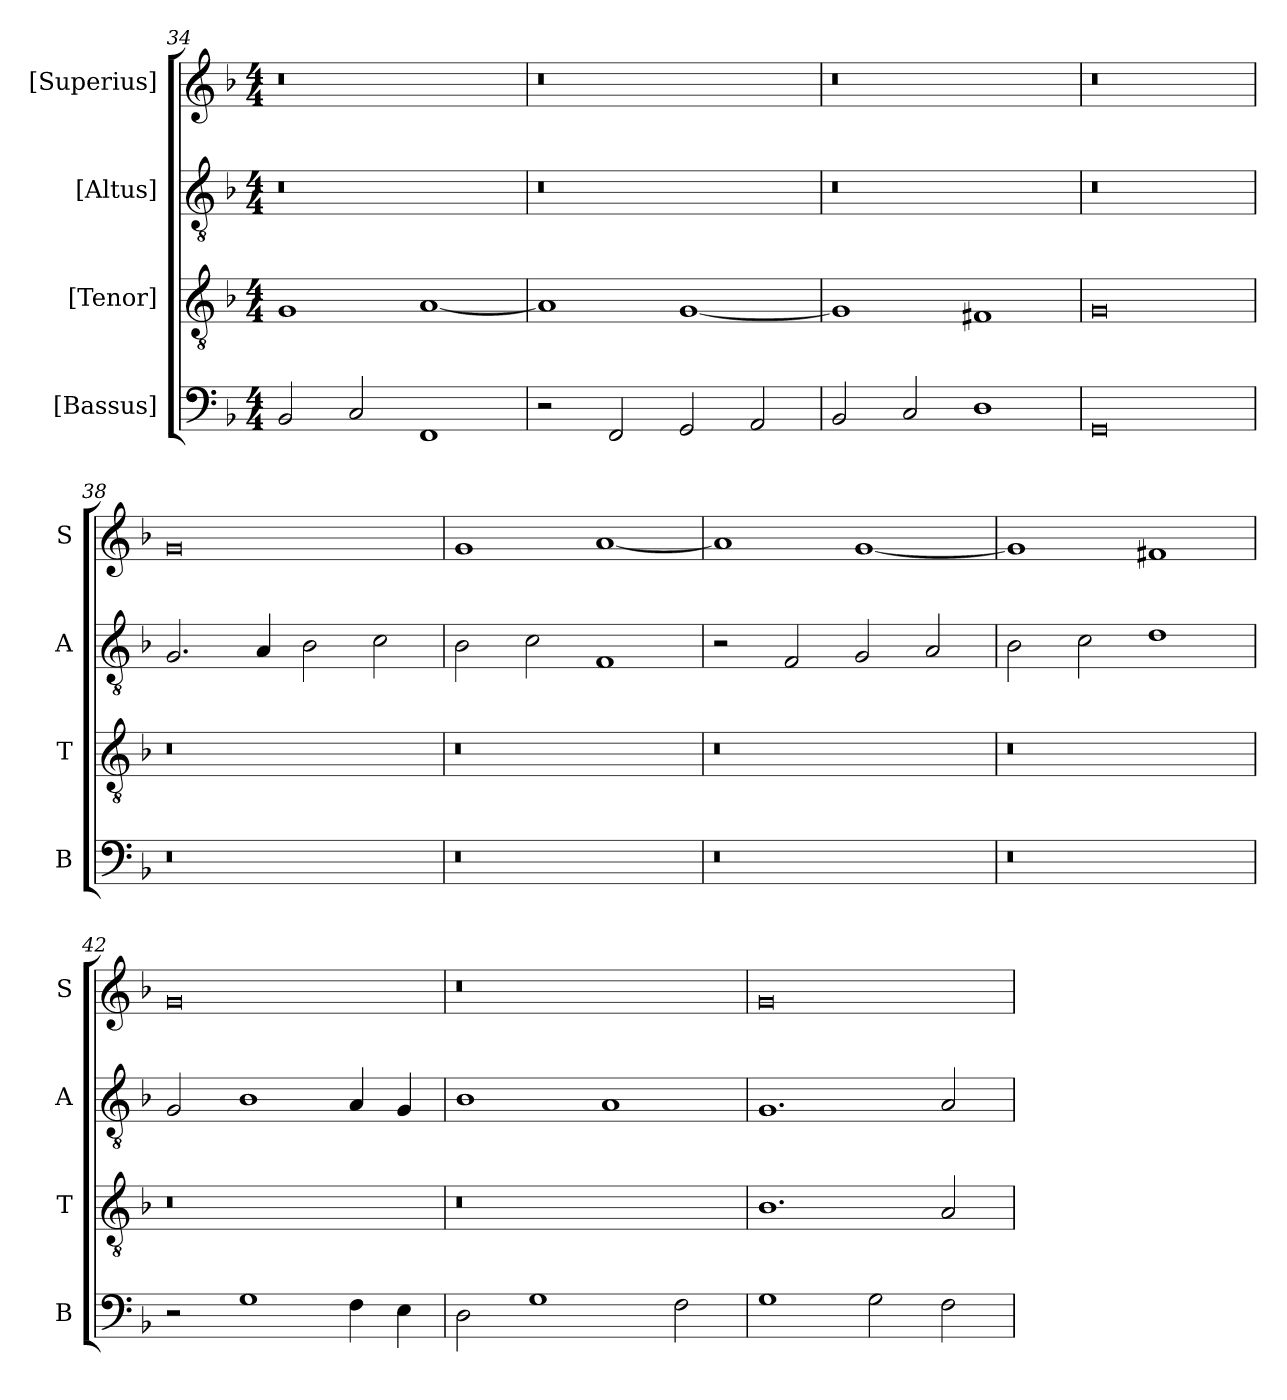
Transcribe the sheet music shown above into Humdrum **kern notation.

**kern	**kern	**kern	**kern
*part4	*part3	*part2	*part1
*staff4	*staff3	*staff2	*staff1
*I"[Bassus]	*I"[Tenor]	*I"[Altus]	*I"[Superius]
*I'B	*I'T	*I'A	*I'S
*clefF4	*clefGv2	*clefGv2	*clefG2
*k[b-]	*k[b-]	*k[b-]	*k[b-]
*F:	*F:	*F:	*F:
*M4/4	*M4/4	*M4/4	*M4/4
=34	=34	=34	=34
2BB-	1G	0r	0r
2C	.	.	.
1FF	[1A	.	.
=35	=35	=35	=35
2r	1A]	0r	0r
2FF	.	.	.
2GG	[1G	.	.
2AA	.	.	.
=36	=36	=36	=36
2BB-	1G]	0r	0r
2C	.	.	.
1D	1F#X	.	.
=37	=37	=37	=37
0GG	0G	0r	0r
=38	=38	=38	=38
0r	0r	2.G	0g
.	.	4A	.
.	.	2B-	.
.	.	2c	.
=39	=39	=39	=39
0r	0r	2B-	1g
.	.	2c	.
.	.	1F	[1a
=40	=40	=40	=40
0r	0r	2r	1a]
.	.	2F	.
.	.	2G	[1g
.	.	2A	.
=41	=41	=41	=41
0r	0r	2B-	1g]
.	.	2c	.
.	.	1d	1f#X
=42	=42	=42	=42
2r	0r	2G	0g
1G	.	1B-	.
4F	.	4A	.
4E	.	4G	.
=43	=43	=43	=43
2D	0r	1B-	0r
1G	.	.	.
.	.	1A	.
2F	.	.	.
=44	=44	=44	=44
1G	1.B-	1.G	0g
2G	.	.	.
2F	2A	2A	.
=	=	=	=
*-	*-	*-	*-
